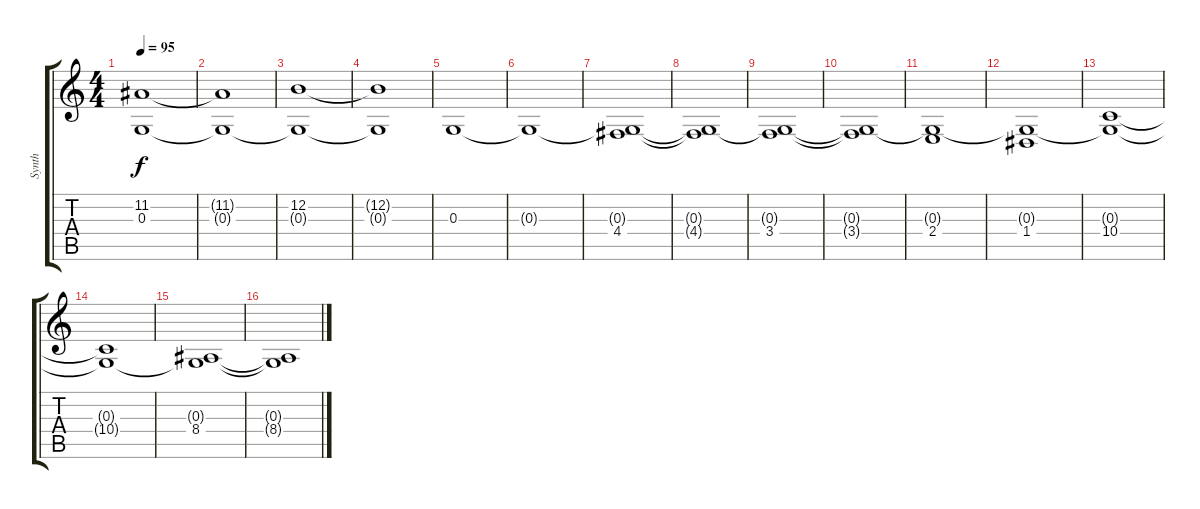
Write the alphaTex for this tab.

\track ("Synth" "Synth") {instrument churchorgan}
\staff {score tabs}
\tuning (E4 B3 G3 D3 A2 E2) {hide}
\ts (4 4)
\tempo 95
\clef g2
\ks c
(11.2 0.3{t}).1{dy f} |
(11.2{t} 0.3{t}).1 |
(12.2 0.3{t}).1 |
(12.2{t} 0.3{t}).1{volume 10} |
0.3.1 |
0.3{t}.1 |
(0.3{t} 4.4).1 |
(0.3{t} 4.4{t}).1 |
(0.3{t} 3.4).1 |
(0.3{t} 3.4{t}).1 |
(0.3{t} 2.4).1 |
(0.3{t} 1.4).1 |
(0.3{t} 10.4).1 |
(0.3{t} 10.4{t}).1 |
(0.3{t} 8.4).1 |
(0.3{t} 8.4{t}).1
